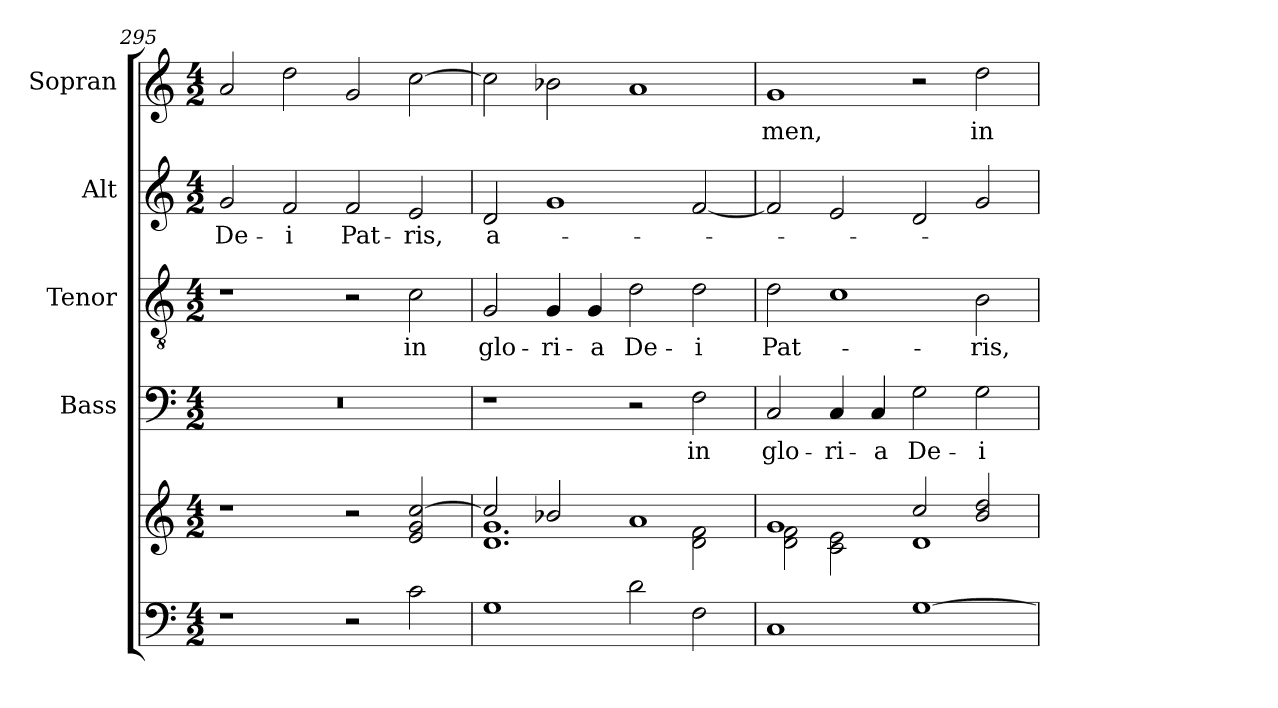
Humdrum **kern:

**kern	**kern	**kern	**text	**kern	**text	**kern	**text	**kern	**text
*part5	*part5	*part4	*part4	*part3	*part3	*part2	*part2	*part1	*part1
*staff6	*staff5	*staff4	*staff4	*staff3	*staff3	*staff2	*staff2	*staff1	*staff1
*	*	*I"Bass	*	*I"Tenor	*	*I"Alt	*	*I"Sopran	*
*	*	*I'B.	*	*I'T.	*	*I'A.	*	*I'S.	*
*clefF4	*clefG2	*clefF4	*	*clefGv2	*	*clefG2	*	*clefG2	*
*k[]	*k[]	*k[]	*	*k[]	*	*k[]	*	*k[]	*
*C:	*C:	*C:	*	*C:	*	*C:	*	*C:	*
*M4/2	*M4/2	*M4/2	*	*M4/2	*	*M4/2	*	*M4/2	*
=295	=295	=295	=295	=295	=295	=295	=295	=295	=295
!	!	!	!	!	!	!	!LO:LY:b	!	!
1r	1r	0r	.	1r	.	2g/	De-	2a/	.
!	!	!	!	!	!	!	!LO:LY:b	!	!
.	.	.	.	.	.	2f/	-i	2dd\	.
!	!	!	!	!	!	!	!LO:LY:b	!	!
2r	2r	.	.	2r	.	2f/	Pat-	2g/	.
!	!	!	!	!	!LO:LY:b	!	!LO:LY:b	!	!
2c\	2e/ 2g/ [2cc/	.	.	2c\	in	2e/	-ris,	[2cc\	.
=296	=296	=296	=296	=296	=296	=296	=296	=296	=296
*	*^	*	*	*	*	*	*	*	*
!	!	!	!	!	!	!LO:LY:b	!	!LO:LY:b	!	!
1G	2cc/]	1.d 1.g	1r	.	2G/	glo-	2d/	a-	2cc\]	.
!	!	!	!	!	!	!LO:LY:b	!	!	!	!
.	2b-X/	.	.	.	4G/	-ri-	1g	.	2b-X\	.
!	!	!	!	!	!	!LO:LY:b	!	!	!	!
.	.	.	.	.	4G/	-a	.	.	.	.
!	!	!	!	!	!	!LO:LY:b	!	!	!	!
2d\	1a	.	2r	.	2d\	De-	.	.	1a	.
!	!	!	!	!LO:LY:b	!	!LO:LY:b	!	!	!	!
2F\	.	2d\ 2f\	2F\	in	2d\	-i	[2f/	.	.	.
!!LO:LB:g=z
=297	=297	=297	=297	=297	=297	=297	=297	=297	=297	=297
!	!	!	!	!LO:LY:b	!	!LO:LY:b	!	!	!	!LO:LY:b
1C	1g	2d\ 2f\	2C/	glo-	2d\	Pat-	2f/]	.	1g	-men,
!	!	!	!	!LO:LY:b	!	!	!	!	!	!
.	.	2c\ 2e\	4C/	-ri-	1c	.	2e/	.	.	.
!	!	!	!	!LO:LY:b	!	!	!	!	!	!
.	.	.	4C/	-a	.	.	.	.	.	.
!	!	!	!	!LO:LY:b	!	!	!	!	!	!
[1G	2cc/	1d	2G\	De-	.	.	2d/	.	2r	.
!	!	!	!	!LO:LY:b	!	!LO:LY:b	!	!	!	!LO:LY:b
.	2b/ 2dd/	.	2G\	-i	2B\	-ris,	2g/	.	2dd\	in
*	*v	*v	*	*	*	*	*	*	*	*
=	=	=	=	=	=	=	=	=	=
*-	*-	*-	*-	*-	*-	*-	*-	*-	*-
